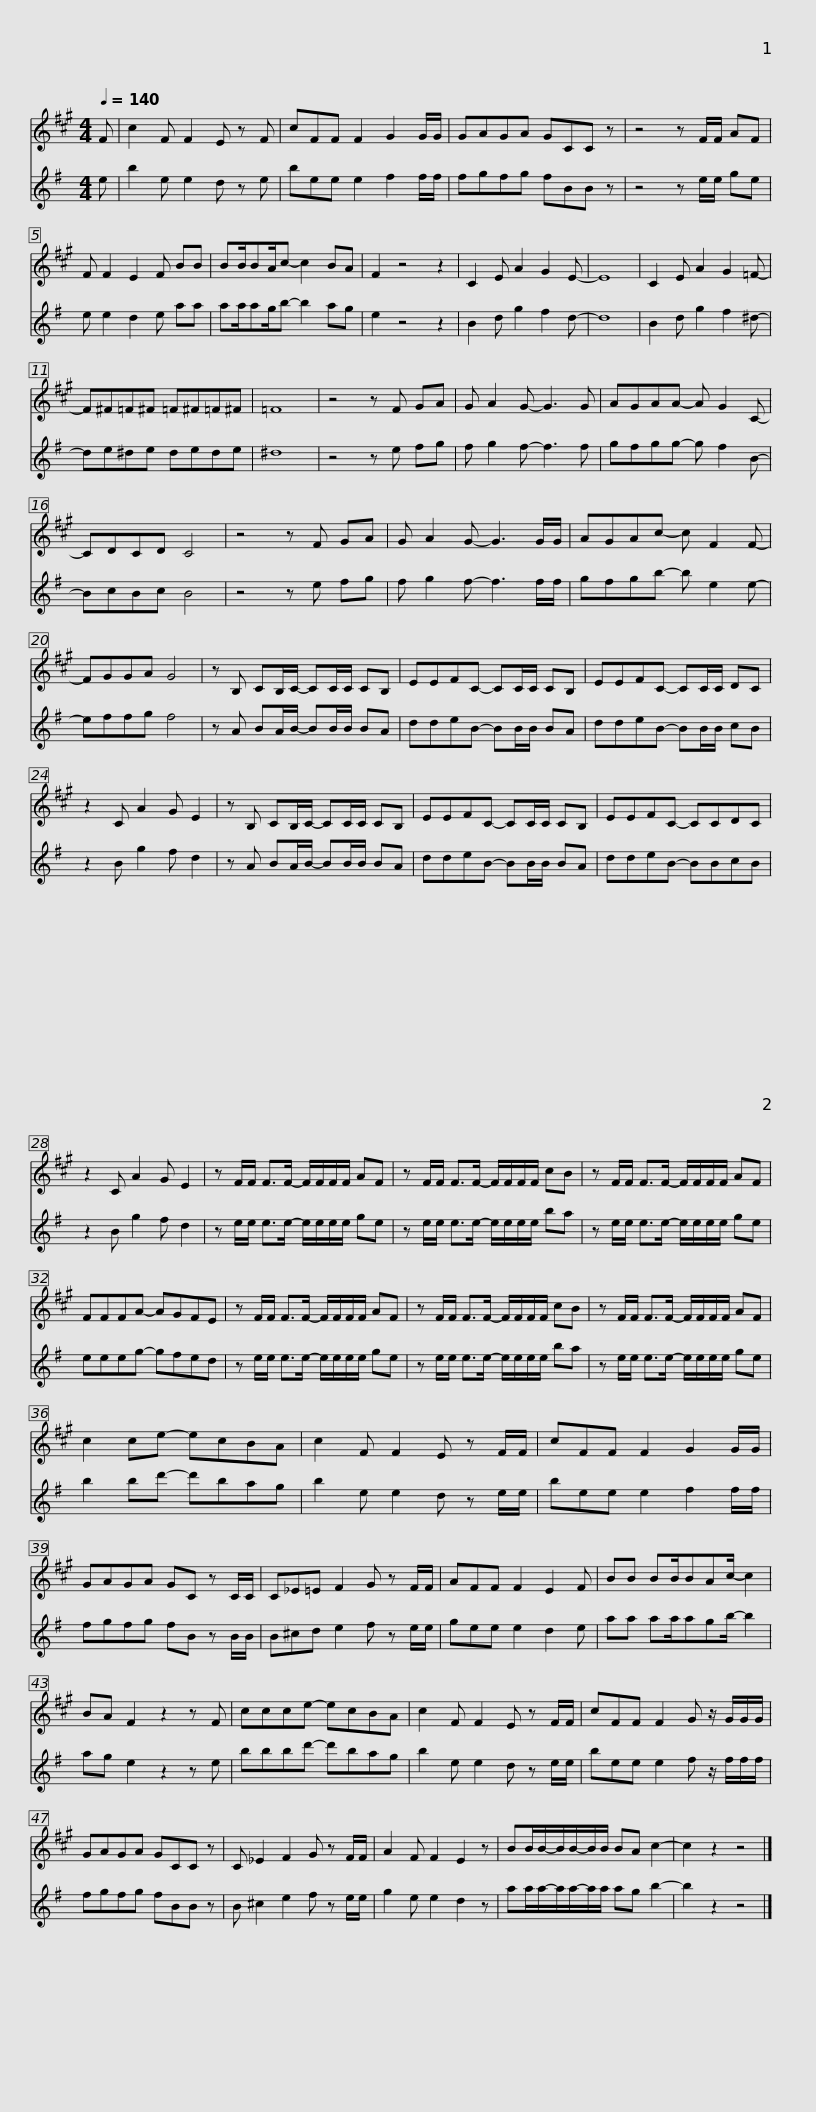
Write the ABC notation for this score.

X:1
%%score 1 2
L:1/8
Q:1/4=140
M:4/4
I:linebreak $
K:G
V:1 treble transpose=-2
V:2 treble
V:1
[K:A] F | c2 F F2 E z F | cFF F2 G2 G/G/ | GAGA GCC z | z4 z F/F/ AF | %5
 F F2 E2 F BB |$ BB/BA/c- c2 BA | F2 z4 z2 | C2 E A2 G2 E- | E8 | %10
 C2 E A2 G2 =F- | F^F=F^F =F^F=F^F |$ =F8 | z4 z F GA | G A2 G- G3 G | %15
 AGAA- A G2 C- | CDCD C4 | z4 z F GA | G A2 G- G3 G/G/ |$ AGAc- c F2 F- | %20
 FGGA G4 | z B, CB,/C/- CC/C/ CB, | EEFC- CC/C/ CB, |$ EEFC- CC/C/ DC | z2 C A2 G E2 | %25
 z B, CB,/C/- CC/C/ CB, | EEFC- CC/C/ CB, |$ EEFC- CCDC | z2 C A2 G E2 | z F/F/ F>F- F/F/F/F/ AF | %30
 z F/F/ F>F- F/F/F/F/ cB |$ z F/F/ F>F- F/F/F/F/ AF | FFFA- AGFE | z F/F/ F>F- F/F/F/F/ AF | z F/F/ F>F- F/F/F/F/ cB |$ %35
 z F/F/ F>F- F/F/F/F/ AF | c2 ce- ecBA | c2 F F2 E z F/F/ | cFF F2 G2 G/G/ |$ GAGA GC z C/C/ | %40
 C_E=E F2 G z F/F/ | AFF F2 E2 F | BB BB/BAc/- c2 |$ BA F2 z2 z F | ccce- ecBA | %45
 c2 F F2 E z F/F/ | cFF F2 G z/ G/G/G/ |$ GAGA GCC z | C _E2 F2 G z F/F/ | A2 F F2 E2 z | %50
 BB/B/-B/B/-B/B/ BA c2- | c2 z2 z4 |] %52
V:2
 e | b2 e e2 d z e | bee e2 f2 f/f/ | fgfg fBB z | z4 z e/e/ ge | %5
 e e2 d2 e aa |$ aa/ag/b- b2 ag | e2 z4 z2 | B2 d g2 f2 d- | d8 | %10
 B2 d g2 f2 ^d- | de^de dede |$ ^d8 | z4 z e fg | f g2 f- f3 f | %15
 gfgg- g f2 B- | BcBc B4 | z4 z e fg | f g2 f- f3 f/f/ |$ gfgb- b e2 e- | %20
 effg f4 | z A BA/B/- BB/B/ BA | ddeB- BB/B/ BA |$ ddeB- BB/B/ cB | z2 B g2 f d2 | %25
 z A BA/B/- BB/B/ BA | ddeB- BB/B/ BA |$ ddeB- BBcB | z2 B g2 f d2 | z e/e/ e>e- e/e/e/e/ ge | %30
 z e/e/ e>e- e/e/e/e/ ba |$ z e/e/ e>e- e/e/e/e/ ge | eeeg- gfed | z e/e/ e>e- e/e/e/e/ ge | z e/e/ e>e- e/e/e/e/ ba |$ %35
 z e/e/ e>e- e/e/e/e/ ge | b2 bd'- d'bag | b2 e e2 d z e/e/ | bee e2 f2 f/f/ |$ fgfg fB z B/B/ | %40
 B^cd e2 f z e/e/ | gee e2 d2 e | aa aa/agb/- b2 |$ ag e2 z2 z e | bbbd'- d'bag | %45
 b2 e e2 d z e/e/ | bee e2 f z/ f/f/f/ |$ fgfg fBB z | B ^c2 e2 f z e/e/ | g2 e e2 d2 z | %50
 aa/a/-a/a/-a/a/ ag b2- | b2 z2 z4 |] %52
